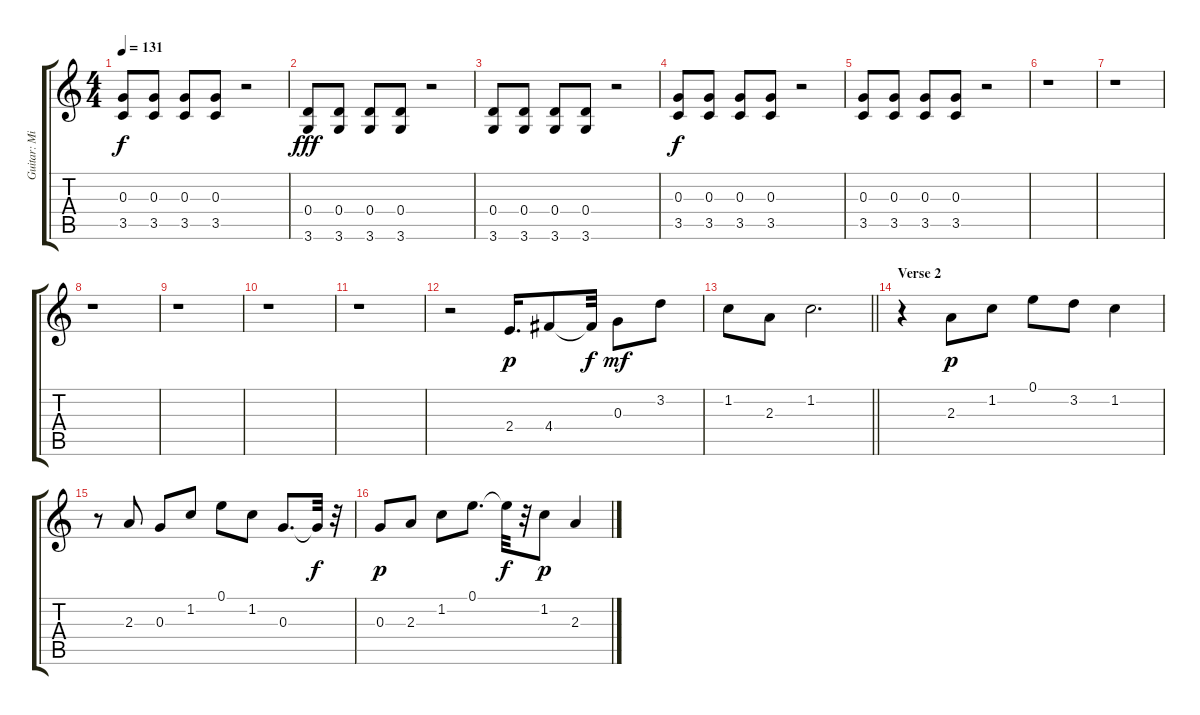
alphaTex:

\track ("Guitar: Mick Ralphs" "Guitar: Mi") {instrument electricguitarjazz}
\staff {score tabs}
\tuning (E4 B3 G3 D3 A2 E2) {hide}
\ts (4 4)
\tempo 131
\clef g2
\ks c
(0.3 3.5).8{dy f} (0.3 3.5).8 (0.3 3.5).8 (0.3 3.5).8 r.2 |
(0.4 3.6).8{dy fff} (0.4 3.6).8 (0.4 3.6).8 (0.4 3.6).8 r.2 |
(0.4 3.6).8 (0.4 3.6).8 (0.4 3.6).8 (0.4 3.6).8 r.2 |
(0.3 3.5).8{dy f} (0.3 3.5).8 (0.3 3.5).8 (0.3 3.5).8 r.2 |
(0.3 3.5).8 (0.3 3.5).8 (0.3 3.5).8 (0.3 3.5).8 r.2 |
r.1 |
r.1 |
r.1 |
r.1 |
r.1 |
r.1 |
r.2 2.4.16{d dy p} 4.4.8 4.4{t}.32{dy f} 0.3.8{dy mf} 3.2.8 |
\barLineRight lightlight
1.2.8 2.3.8 1.2.2{d} |
\section ("" "Verse 2")
r.4 2.3.8{dy p} 1.2.8 0.1.8 3.2.8 1.2.4 |
r.8 2.3.8 0.3.8 1.2.8 0.1.8 1.2.8 0.3.8{d} 0.3{t}.32{dy f} r.32 |
0.3.8{dy p} 2.3.8 1.2.8 0.1.8{d} 0.1{t}.32{dy f} r.32 1.2.8{dy p} 2.3.4
